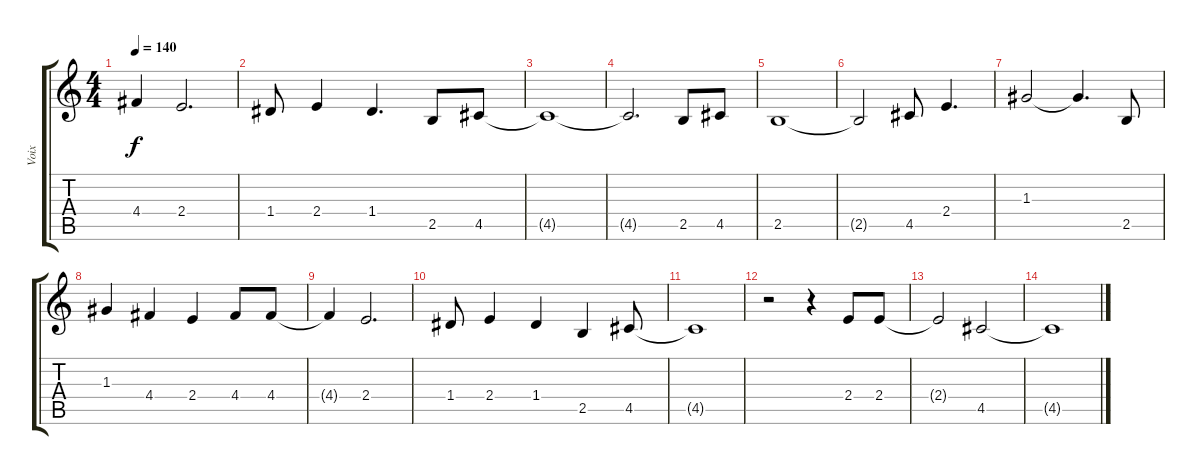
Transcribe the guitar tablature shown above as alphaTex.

\track ("Voix" "Voix") {instrument acousticguitarsteel}
\staff {score tabs}
\tuning (E4 B3 G3 D3 A2 E2) {hide}
\ts (4 4)
\tempo 140
\clef g2
\ks c
4.4{t}.4{dy f} 2.4.2{d} |
1.4.8 2.4.4 1.4.4{d} 2.5.8 4.5.8 |
4.5{t}.1 |
4.5{t}.2{d} 2.5.8 4.5.8 |
2.5.1 |
2.5{t}.2 4.5.8 2.4.4{d} |
1.3.2 1.3{t}.4{d} 2.5.8 |
1.3.4 4.4.4 2.4.4 4.4.8 4.4.8 |
4.4{t}.4 2.4.2{d} |
1.4.8 2.4.4 1.4.4 2.5.4 4.5.8 |
4.5{t}.1 |
r.2 r.4 2.4.8 2.4.8 |
2.4{t}.2 4.5.2 |
4.5{t}.1
